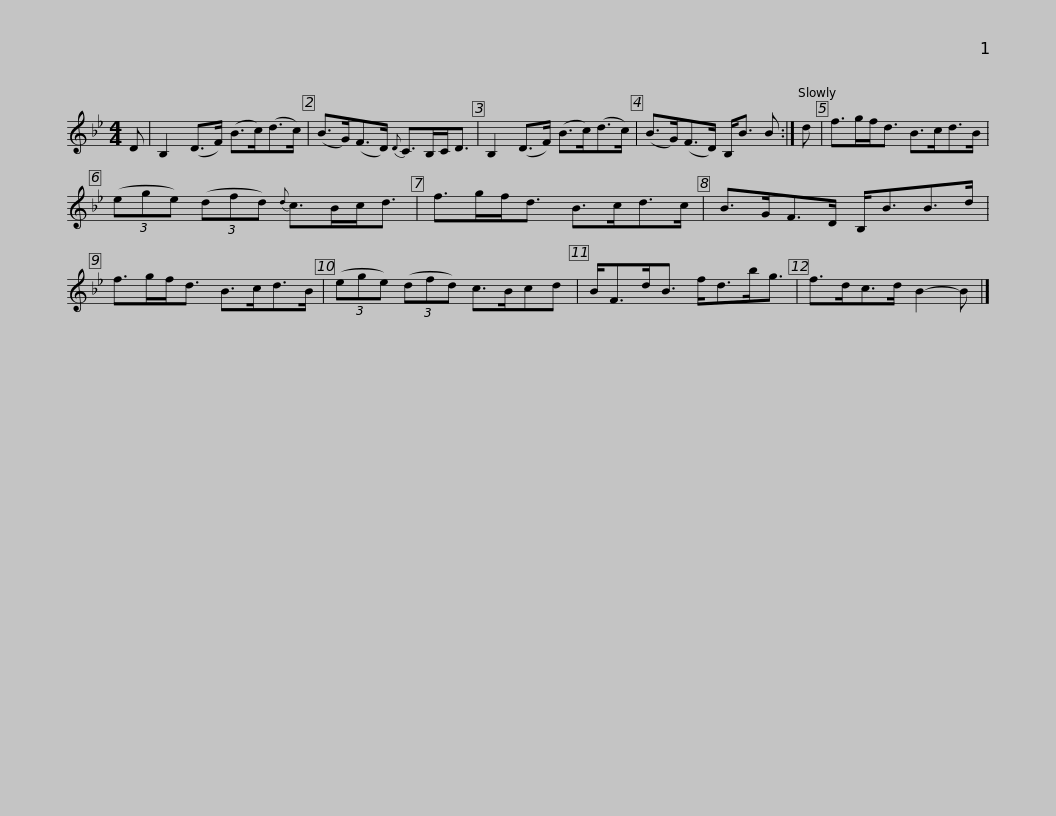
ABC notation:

X:1
L:1/8
M:4/4
I:linebreak $
K:Bb
V:1 treble
V:1
 D | B,2 (D>F) (B>c)(d>c) | (B>G)(F>D){D} C>B,C<D | B,2 (D>F) (B>c)(d>c) | (B>G)(F>D) B,<B B :| %5
 d |$ f>gf<d B>cd>B | (3(ege) (3(dfd){d} c>Bc<d | f>gf<d B>cd>c | B>GF>D B,<BB>d |$ %10
 f>gf<d B>cd>B | (3(ege) (3(dfd) c>Bcd | B<Fd<B f<db<g | f>dc>d B2- B |] %14
